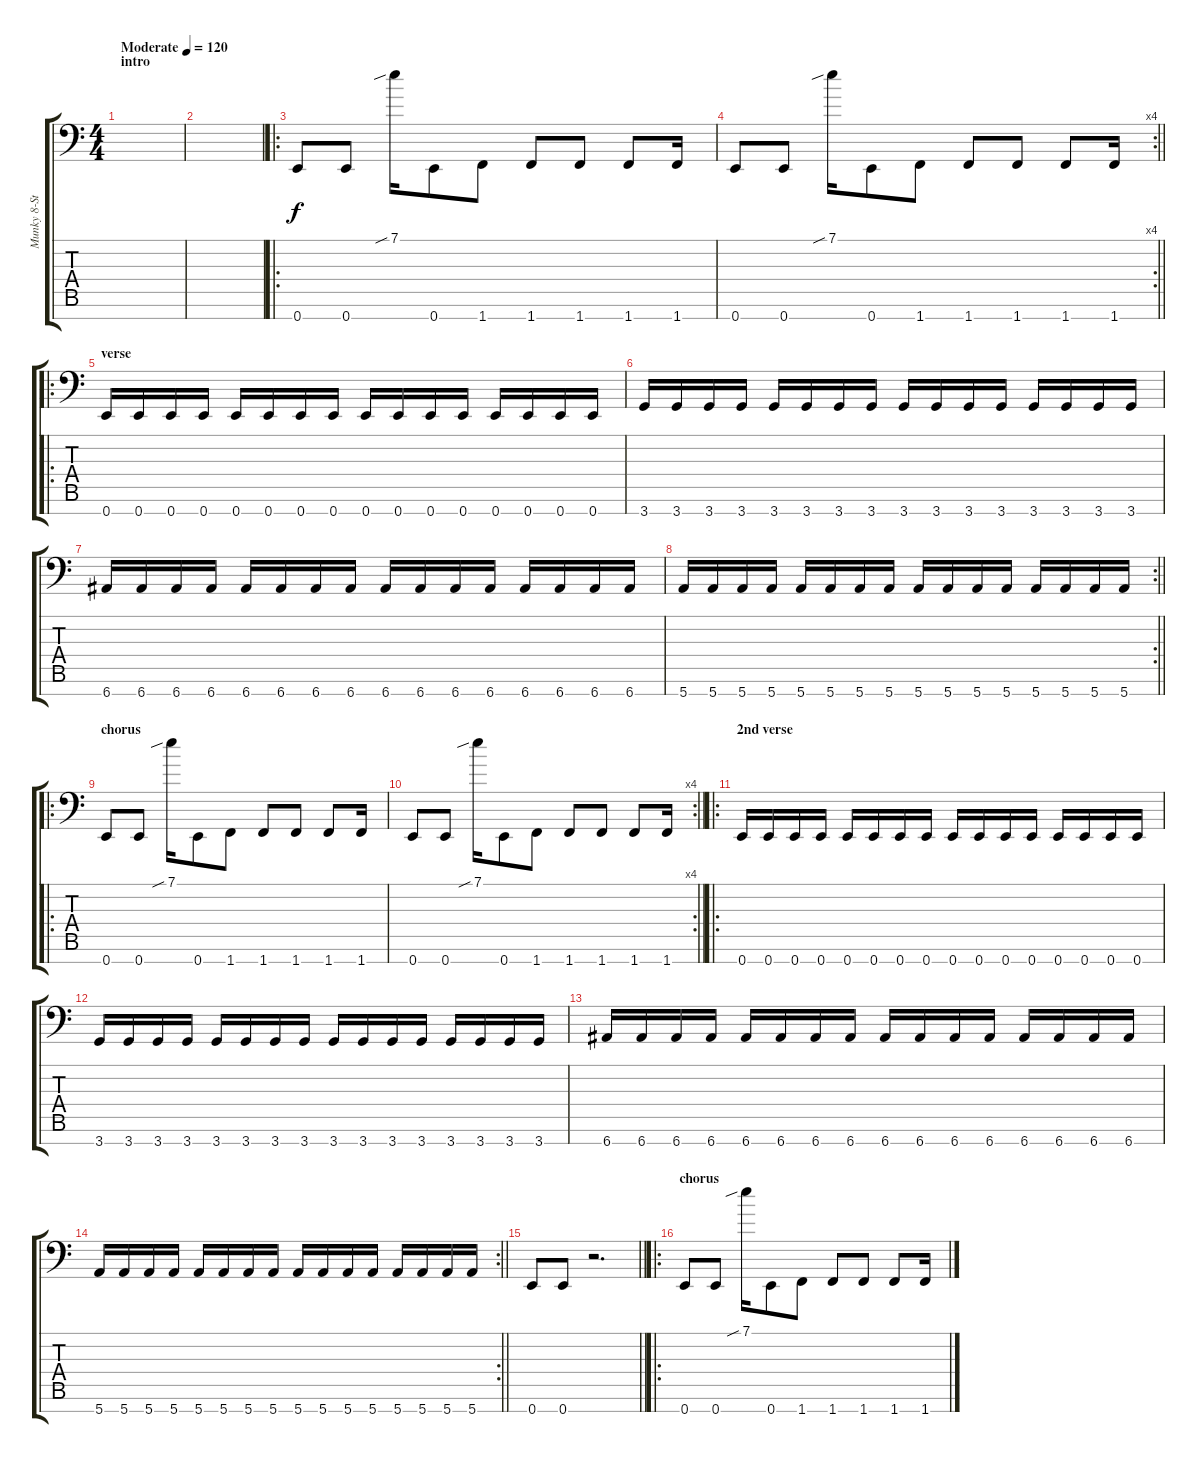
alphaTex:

\track ("Munky 8-String" "Munky 8-St") {instrument distortionguitar}
\staff {score tabs}
\tuning (A3 E3 C3 G2 D2 A1 E1) {hide}
\ts (4 4)
\section ("" "intro")
\tempo (120 "Moderate")
\clef f4
\ks c
|
|
\ro
0.7.8 0.7.8 7.1{sib}.16{instrument distortionguitar} 0.7.8{instrument distortionguitar} 1.7.8 1.7.8 1.7.8 1.7.8 1.7.16 |
\rc 4
\barLineRight lightlight
0.7.8 0.7.8 7.1{sib}.16{instrument distortionguitar} 0.7.8{instrument distortionguitar} 1.7.8 1.7.8 1.7.8 1.7.8 1.7.16 |
\ro
\section ("" "verse")
0.7.16 0.7.16 0.7.16 0.7.16 0.7.16 0.7.16 0.7.16 0.7.16 0.7.16 0.7.16 0.7.16 0.7.16 0.7.16 0.7.16 0.7.16 0.7.16 |
3.7.16 3.7.16 3.7.16 3.7.16 3.7.16 3.7.16 3.7.16 3.7.16 3.7.16 3.7.16 3.7.16 3.7.16 3.7.16 3.7.16 3.7.16 3.7.16 |
6.7.16 6.7.16 6.7.16 6.7.16 6.7.16 6.7.16 6.7.16 6.7.16 6.7.16 6.7.16 6.7.16 6.7.16 6.7.16 6.7.16 6.7.16 6.7.16 |
\rc 2
\barLineRight lightlight
5.7.16 5.7.16 5.7.16 5.7.16 5.7.16 5.7.16 5.7.16 5.7.16 5.7.16 5.7.16 5.7.16 5.7.16 5.7.16 5.7.16 5.7.16 5.7.16 |
\ro
\section ("" "chorus")
0.7.8 0.7.8 7.1{sib}.16{instrument distortionguitar} 0.7.8{instrument distortionguitar} 1.7.8 1.7.8 1.7.8 1.7.8 1.7.16 |
\rc 4
\barLineRight lightlight
0.7.8 0.7.8 7.1{sib}.16{instrument distortionguitar} 0.7.8{instrument distortionguitar} 1.7.8 1.7.8 1.7.8 1.7.8 1.7.16 |
\ro
\section ("" "2nd verse")
0.7.16 0.7.16 0.7.16 0.7.16 0.7.16 0.7.16 0.7.16 0.7.16 0.7.16 0.7.16 0.7.16 0.7.16 0.7.16 0.7.16 0.7.16 0.7.16 |
3.7.16 3.7.16 3.7.16 3.7.16 3.7.16 3.7.16 3.7.16 3.7.16 3.7.16 3.7.16 3.7.16 3.7.16 3.7.16 3.7.16 3.7.16 3.7.16 |
6.7.16 6.7.16 6.7.16 6.7.16 6.7.16 6.7.16 6.7.16 6.7.16 6.7.16 6.7.16 6.7.16 6.7.16 6.7.16 6.7.16 6.7.16 6.7.16 |
\rc 2
\barLineRight lightlight
5.7.16 5.7.16 5.7.16 5.7.16 5.7.16 5.7.16 5.7.16 5.7.16 5.7.16 5.7.16 5.7.16 5.7.16 5.7.16 5.7.16 5.7.16 5.7.16 |
\barLineRight lightlight
0.7.8 0.7.8 r.2{d} |
\ro
\section ("" "chorus")
0.7.8 0.7.8 7.1{sib}.16{instrument distortionguitar} 0.7.8{instrument distortionguitar} 1.7.8 1.7.8 1.7.8 1.7.8 1.7.16
